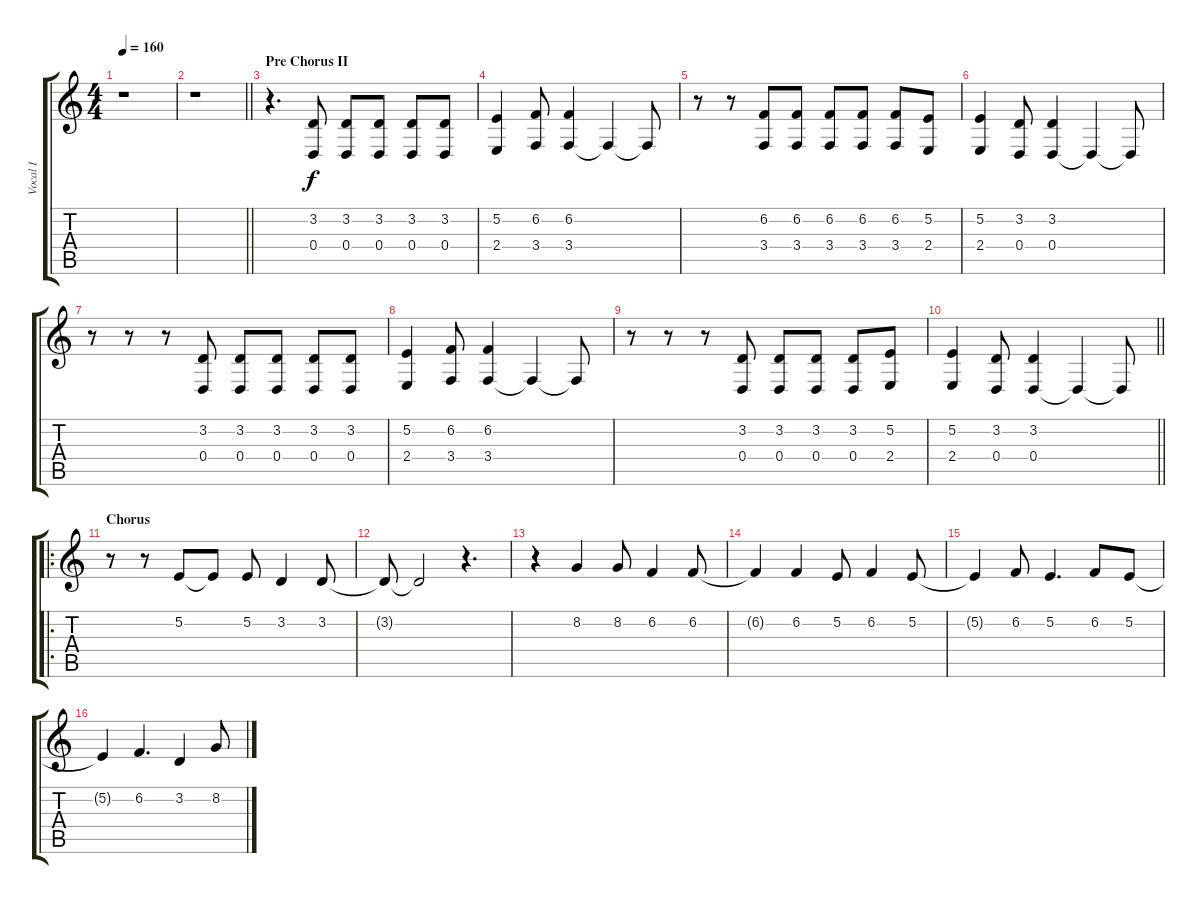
\track ("Vocal I" "Vocal I") {instrument synthvoice}
\staff {score tabs}
\tuning (E4 B3 G3 D3 A2 E2) {hide}
\ts (4 4)
\tempo 160
\clef g2
\ks c
r.1{dy f} |
\barLineRight lightlight
r.1 |
\section ("" "Pre Chorus II")
r.4{d volume 10} (3.2 0.4).8 (3.2 0.4).8 (3.2 0.4).8 (3.2 0.4).8 (3.2 0.4).8 |
(5.2 2.4).4 (6.2 3.4).8 (6.2 3.4).4 3.4{t}.4 3.4{t}.8 |
r.8 r.8 (6.2 3.4).8 (6.2 3.4).8 (6.2 3.4).8 (6.2 3.4).8 (6.2 3.4).8 (5.2 2.4).8 |
(5.2 2.4).4 (3.2 0.4).8 (3.2 0.4).4 0.4{t}.4 0.4{t}.8 |
r.8 r.8 r.8 (3.2 0.4).8 (3.2 0.4).8 (3.2 0.4).8 (3.2 0.4).8 (3.2 0.4).8 |
(5.2 2.4).4 (6.2 3.4).8 (6.2 3.4).4 3.4{t}.4 3.4{t}.8 |
r.8 r.8 r.8 (3.2 0.4).8 (3.2 0.4).8 (3.2 0.4).8 (3.2 0.4).8 (5.2 2.4).8 |
\barLineRight lightlight
(5.2 2.4).4 (3.2 0.4).8 (3.2 0.4).4 0.4{t}.4 0.4{t}.8 |
\ro
\section ("" "Chorus")
r.8 r.8 5.2.8 5.2{t}.8 5.2.8 3.2.4 3.2.8 |
3.2{t}.8 3.2{t}.2 r.4{d} |
r.4 8.2.4 8.2.8 6.2.4 6.2.8 |
6.2{t}.4 6.2.4 5.2.8 6.2.4 5.2.8 |
5.2{t}.4 6.2.8 5.2.4{d} 6.2.8 5.2.8 |
5.2{t}.4 6.2.4{d} 3.2.4 8.2.8
